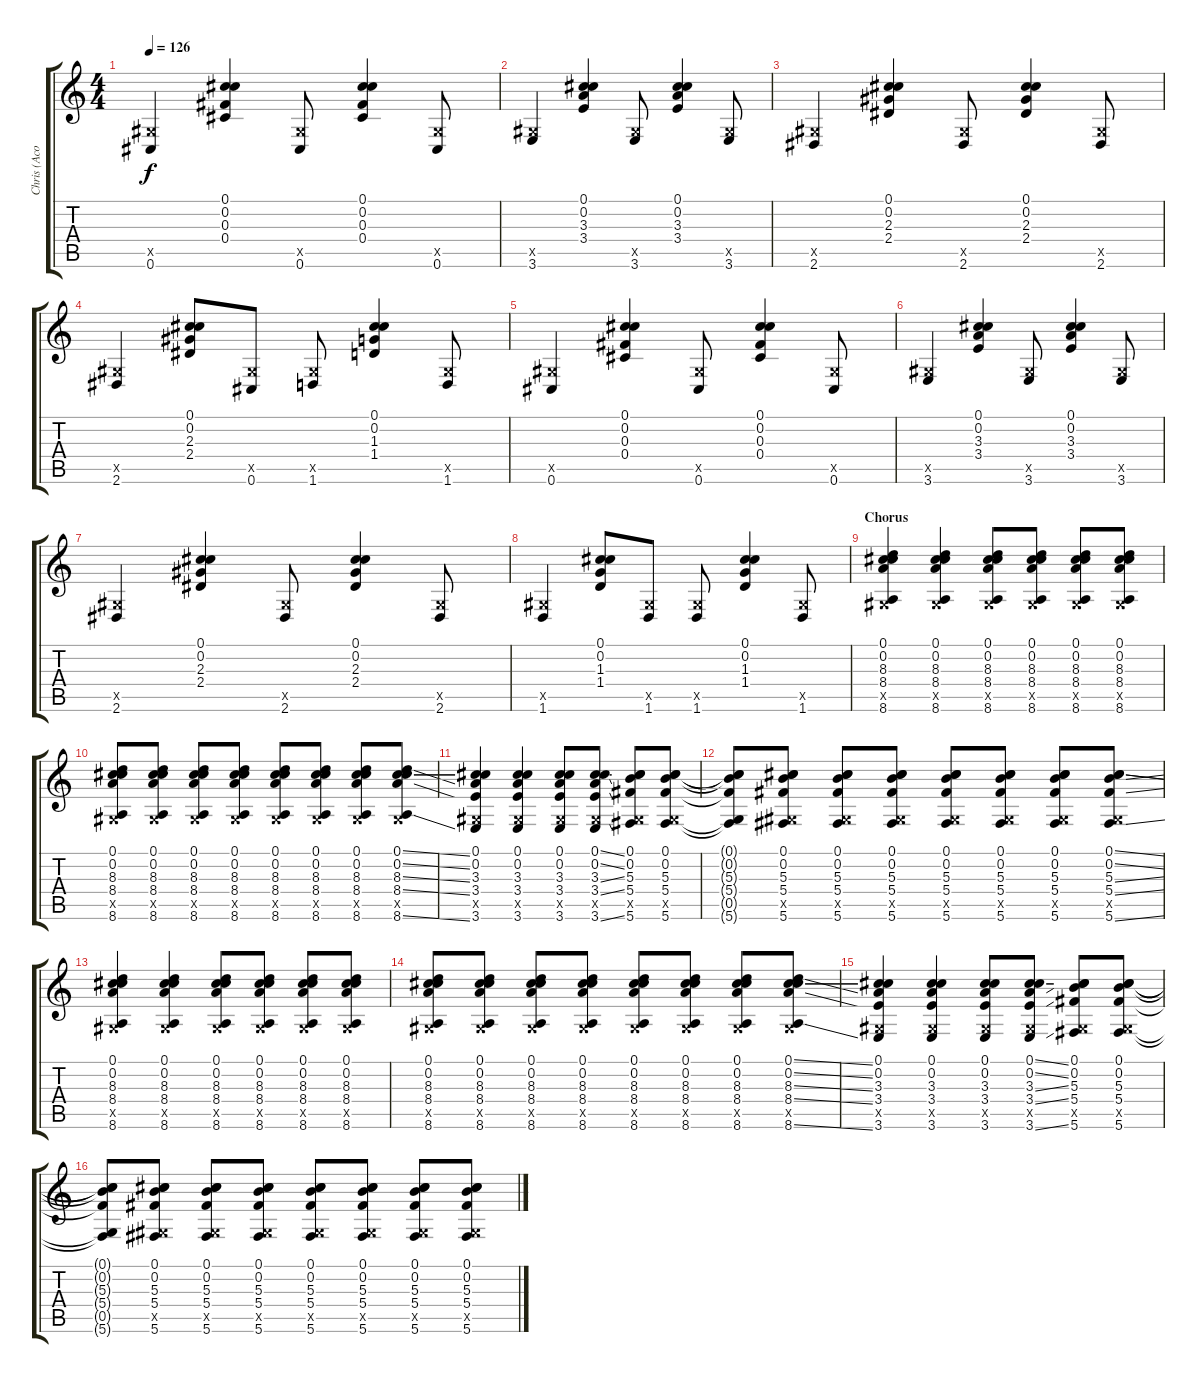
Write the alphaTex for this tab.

\track ("Chris (Acoustic)" "Chris (Aco") {instrument acousticguitarsteel}
\staff {score tabs}
\tuning (Db4 Db4 Gb3 Db3 Ab2 Db2) {hide}
\ts (4 4)
\tempo 126
\clef g2
\ks c
(0.5{x} 0.6).4{dy f} (0.1 0.2 0.3 0.4).4 (0.5{x} 0.6).8 (0.1 0.2 0.3 0.4).4 (0.5{x} 0.6).8 |
(0.5{x} 3.6).4 (0.1 0.2 3.3 3.4).4 (0.5{x} 3.6).8 (0.1 0.2 3.3 3.4).4 (0.5{x} 3.6).8 |
(0.5{x} 2.6).4 (0.1 0.2 2.3 2.4).4 (0.5{x} 2.6).8 (0.1 0.2 2.3 2.4).4 (0.5{x} 2.6).8 |
(0.5{x} 2.6).4 (0.1 0.2 2.3 2.4).8 (0.5{x} 0.6).8 (0.5{x} 1.6).8 (0.1 0.2 1.3 1.4).4 (0.5{x} 1.6).8 |
(0.5{x} 0.6).4 (0.1 0.2 0.3 0.4).4 (0.5{x} 0.6).8 (0.1 0.2 0.3 0.4).4 (0.5{x} 0.6).8 |
(0.5{x} 3.6).4 (0.1 0.2 3.3 3.4).4 (0.5{x} 3.6).8 (0.1 0.2 3.3 3.4).4 (0.5{x} 3.6).8 |
(0.5{x} 2.6).4 (0.1 0.2 2.3 2.4).4 (0.5{x} 2.6).8 (0.1 0.2 2.3 2.4).4 (0.5{x} 2.6).8 |
(0.5{x} 1.6).4 (0.1 0.2 1.3 1.4).8 (0.5{x} 1.6).8 (0.5{x} 1.6).8 (0.1 0.2 1.3 1.4).4 (0.5{x} 1.6).8 |
\section ("" "Chorus")
(0.1 0.2 8.3 8.4 0.5{x} 8.6).4 (0.1 0.2 8.3 8.4 0.5{x} 8.6).4 (0.1 0.2 8.3 8.4 0.5{x} 8.6).8 (0.1 0.2 8.3 8.4 0.5{x} 8.6).8 (0.1 0.2 8.3 8.4 0.5{x} 8.6).8 (0.1 0.2 8.3 8.4 0.5{x} 8.6).8 |
(0.1 0.2 8.3 8.4 0.5{x} 8.6).8 (0.1 0.2 8.3 8.4 0.5{x} 8.6).8 (0.1 0.2 8.3 8.4 0.5{x} 8.6).8 (0.1 0.2 8.3 8.4 0.5{x} 8.6).8 (0.1 0.2 8.3 8.4 0.5{x} 8.6).8 (0.1 0.2 8.3 8.4 0.5{x} 8.6).8 (0.1 0.2 8.3 8.4 0.5{x} 8.6).8 (0.1{ss} 0.2{ss} 8.3{ss} 8.4{ss} 0.5{x} 8.6{ss}).8 |
(0.1 0.2 3.3 3.4 0.5{x} 3.6).4 (0.1 0.2 3.3 3.4 0.5{x} 3.6).4 (0.1 0.2 3.3 3.4 0.5{x} 3.6).8 (0.1{ss} 0.2{ss} 3.3{ss} 3.4{ss} 0.5{x} 3.6{ss}).8 (0.1 0.2 5.3 5.4 0.5{x} 5.6).8 (0.1 0.2 5.3 5.4 0.5{x} 5.6).8 |
(0.1{t} 0.2{t} 5.3{t} 5.4{t} 0.5{t} 5.6{t}).8 (0.1 0.2 5.3 5.4 0.5{x} 5.6).8 (0.1 0.2 5.3 5.4 0.5{x} 5.6).8 (0.1 0.2 5.3 5.4 0.5{x} 5.6).8 (0.1 0.2 5.3 5.4 0.5{x} 5.6).8 (0.1 0.2 5.3 5.4 0.5{x} 5.6).8 (0.1 0.2 5.3 5.4 0.5{x} 5.6).8 (0.1{ss} 0.2{ss} 5.3{ss} 5.4{ss} 0.5{x} 5.6{ss}).8 |
(0.1 0.2 8.3 8.4 0.5{x} 8.6).4 (0.1 0.2 8.3 8.4 0.5{x} 8.6).4 (0.1 0.2 8.3 8.4 0.5{x} 8.6).8 (0.1 0.2 8.3 8.4 0.5{x} 8.6).8 (0.1 0.2 8.3 8.4 0.5{x} 8.6).8 (0.1 0.2 8.3 8.4 0.5{x} 8.6).8 |
(0.1 0.2 8.3 8.4 0.5{x} 8.6).8 (0.1 0.2 8.3 8.4 0.5{x} 8.6).8 (0.1 0.2 8.3 8.4 0.5{x} 8.6).8 (0.1 0.2 8.3 8.4 0.5{x} 8.6).8 (0.1 0.2 8.3 8.4 0.5{x} 8.6).8 (0.1 0.2 8.3 8.4 0.5{x} 8.6).8 (0.1 0.2 8.3 8.4 0.5{x} 8.6).8 (0.1{ss} 0.2{ss} 8.3{ss} 8.4{ss} 0.5{x} 8.6{ss}).8 |
(0.1 0.2 3.3 3.4 0.5{x} 3.6).4 (0.1 0.2 3.3 3.4 0.5{x} 3.6).4 (0.1 0.2 3.3 3.4 0.5{x} 3.6).8 (0.1{ss} 0.2{ss} 3.3{ss} 3.4{ss} 0.5{x} 3.6{ss}).8 (0.1 0.2 5.3 5.4 0.5{x} 5.6).8 (0.1 0.2 5.3 5.4 0.5{x} 5.6).8 |
(0.1{t} 0.2{t} 5.3{t} 5.4{t} 0.5{t} 5.6{t}).8 (0.1 0.2 5.3 5.4 0.5{x} 5.6).8 (0.1 0.2 5.3 5.4 0.5{x} 5.6).8 (0.1 0.2 5.3 5.4 0.5{x} 5.6).8 (0.1 0.2 5.3 5.4 0.5{x} 5.6).8 (0.1 0.2 5.3 5.4 0.5{x} 5.6).8 (0.1 0.2 5.3 5.4 0.5{x} 5.6).8 (0.1{ss} 0.2{ss} 5.3{ss} 5.4{ss} 0.5{x} 5.6{ss}).8
